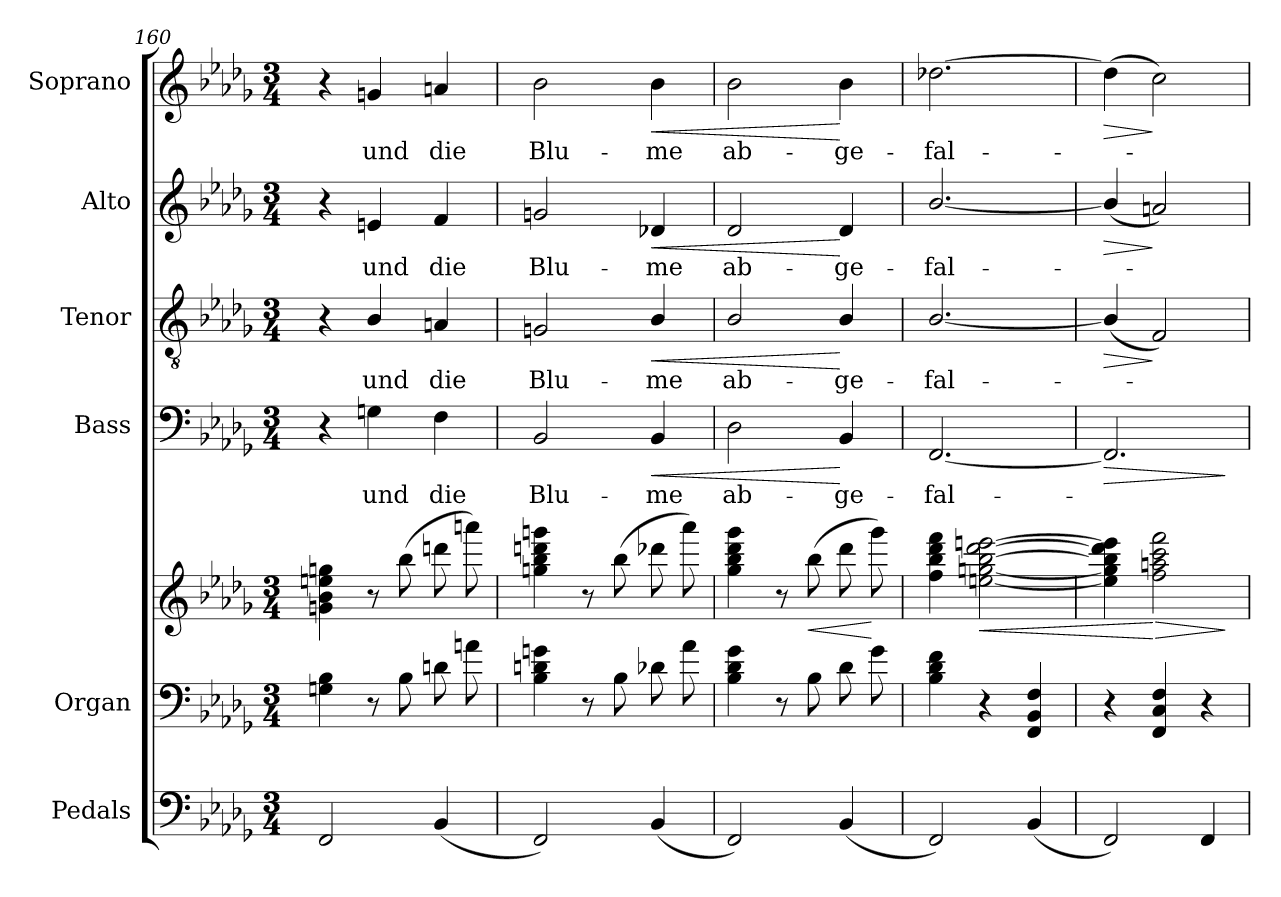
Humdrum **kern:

**kern	**kern	**kern	**dynam	**kern	**text	**dynam	**kern	**text	**dynam	**kern	**text	**dynam	**kern	**text	**dynam
*part6	*part5	*part5	*part5	*part4	*part4	*part4	*part3	*part3	*part3	*part2	*part2	*part2	*part1	*part1	*part1
*staff7	*staff6	*staff5	*staff5/6	*staff4	*staff4	*staff4	*staff3	*staff3	*staff3	*staff2	*staff2	*staff2	*staff1	*staff1	*staff1
*I"Pedals	*I"Organ	*	*	*I"Bass	*	*	*I"Tenor	*	*	*I"Alto	*	*	*I"Soprano	*	*
*	*I'Org.	*	*	*I'B.	*	*	*I'T.	*	*	*I'A.	*	*	*I'S.	*	*
*clefF4	*clefF4	*clefG2	*	*clefF4	*	*	*clefGv2	*	*	*clefG2	*	*	*clefG2	*	*
*	*	*	*	*	*	*	*ITrd7c12	*	*	*	*	*	*	*	*
*k[b-e-a-d-g-]	*k[b-e-a-d-g-]	*k[b-e-a-d-g-]	*	*k[b-e-a-d-g-]	*	*	*k[b-e-a-d-g-]	*	*	*k[b-e-a-d-g-]	*	*	*k[b-e-a-d-g-]	*	*
*b-:	*b-:	*b-:	*	*b-:	*	*	*b-:	*	*	*b-:	*	*	*b-:	*	*
*M3/4	*M3/4	*M3/4	*	*M3/4	*	*	*M3/4	*	*	*M3/4	*	*	*M3/4	*	*
=160	=160	=160	=160	=160	=160	=160	=160	=160	=160	=160	=160	=160	=160	=160	=160
2FFi/	4Gni\ 4B-i	4gni\ 4b-i 4eeni 4ggni	.	4r	.	.	4r	.	.	4r	.	.	4r	.	.
!	!	!	!	!	!LO:LY:b:color=#000000	!	!	!	!	!	!	!	!	!	!
!	!	!	!	!	!	!	!	!LO:LY:b:color=#000000	!	!	!	!	!	!	!
!	!	!	!	!	!	!	!	!	!	!	!LO:LY:b:color=#000000	!	!	!	!
!	!	!	!	!	!	!	!	!	!	!	!	!	!	!LO:LY:b:color=#000000	!
.	8r	8r	.	4Gni\	und	.	4BB-i/	und	.	4eni/	und	.	4gni/	und	.
.	8B-i\	(8bb-i\	.	.	.	.	.	.	.	.	.	.	.	.	.
!	!	!	!	!	!LO:LY:b:color=#000000	!	!	!	!	!	!	!	!	!	!
!	!	!	!	!	!	!	!	!LO:LY:b:color=#000000	!	!	!	!	!	!	!
!	!	!	!	!	!	!	!	!	!	!	!LO:LY:b:color=#000000	!	!	!	!
!	!	!	!	!	!	!	!	!	!	!	!	!	!	!LO:LY:b:color=#000000	!
(4BB-i/	8dni\	8dddni\	.	4Fi\	die	.	4AAni/	die	.	4fi/	die	.	4ani/	die	.
.	8ani\	8aaani\)	.	.	.	.	.	.	.	.	.	.	.	.	.
=161	=161	=161	=161	=161	=161	=161	=161	=161	=161	=161	=161	=161	=161	=161	=161
!	!	!	!	!	!LO:LY:b:color=#000000	!	!	!	!	!	!	!	!	!	!
!	!	!	!	!	!	!	!	!LO:LY:b:color=#000000	!	!	!	!	!	!	!
!	!	!	!	!	!	!	!	!	!	!	!LO:LY:b:color=#000000	!	!	!	!
!	!	!	!	!	!	!	!	!	!	!	!	!	!	!LO:LY:b:color=#000000	!
2FFi/)	4B-i\ 4dni 4gni	4ggni\ 4bb-i 4dddni 4gggni	.	2BB-i/	Blu-	.	2GGni/	Blu-	.	2gni/	Blu-	.	2b-i\	Blu-	.
.	8r	8r	.	.	.	.	.	.	.	.	.	.	.	.	.
.	8B-i\	(8bb-i\	.	.	.	.	.	.	.	.	.	.	.	.	.
!	!	!	!	!	!LO:LY:b:color=#000000	!LO:HP:b	!	!	!	!	!	!	!	!	!
!	!	!	!	!	!	!	!	!LO:LY:b:color=#000000	!LO:HP:b	!	!	!	!	!	!
!	!	!	!	!	!	!	!	!	!	!	!LO:LY:b:color=#000000	!LO:HP:b	!	!	!
!	!	!	!	!	!	!	!	!	!	!	!	!	!	!LO:LY:b:color=#000000	!LO:HP:b
(4BB-i/	8d-Xi\	8ddd-Xi\	.	4BB-i/	-me	<	4BB-i/	-me	<	4d-Xi/	-me	<	4b-i\	-me	<
.	8a-i\	8aaa-i\)	.	.	.	.	.	.	.	.	.	.	.	.	.
=162	=162	=162	=162	=162	=162	=162	=162	=162	=162	=162	=162	=162	=162	=162	=162
!	!	!	!	!	!LO:LY:b:color=#000000	!	!	!	!	!	!	!	!	!	!
!	!	!	!	!	!	!	!	!LO:LY:b:color=#000000	!	!	!	!	!	!	!
!	!	!	!	!	!	!	!	!	!	!	!LO:LY:b:color=#000000	!	!	!	!
!	!	!	!	!	!	!	!	!	!	!	!	!	!	!LO:LY:b:color=#000000	!
2FFi/)	4B-i\ 4d-i 4g-i	4gg-i\ 4bb-i 4ddd-i 4ggg-i	.	2D-i\	ab-	.	2BB-i/	ab-	.	2d-i/	ab-	.	2b-i\	ab-	.
.	8r	8r	.	.	.	.	.	.	.	.	.	.	.	.	.
!	!	!	!LO:HP:b	!	!	!	!	!	!	!	!	!	!	!	!
.	8B-i\	(8bb-i\	<	.	.	.	.	.	.	.	.	.	.	.	.
!	!	!	!	!	!LO:LY:b:color=#000000	!	!	!	!	!	!	!	!	!	!
!	!	!	!	!	!	!	!	!LO:LY:b:color=#000000	!	!	!	!	!	!	!
!	!	!	!	!	!	!	!	!	!	!	!LO:LY:b:color=#000000	!	!	!	!
!	!	!	!	!	!	!	!	!	!	!	!	!	!	!LO:LY:b:color=#000000	!
(4BB-i/	8d-i\	8ddd-i\	.	4BB-i/	-ge-	[	4BB-i/	-ge-	[	4d-i/	-ge-	[	4b-i\	-ge-	[
.	8g-i\	8ggg-i\)	[	.	.	.	.	.	.	.	.	.	.	.	.
!!LO:PB:g=z
=163	=163	=163	=163	=163	=163	=163	=163	=163	=163	=163	=163	=163	=163	=163	=163
!	!	!	!	!	!LO:LY:b:color=#000000	!	!	!	!	!	!	!	!	!	!
!	!	!	!	!	!	!	!	!LO:LY:b:color=#000000	!	!	!	!	!	!	!
!	!	!	!	!	!	!	!	!	!	!	!LO:LY:b:color=#000000	!	!	!	!
!	!	!	!	!	!	!	!	!	!	!	!	!	!	!LO:LY:b:color=#000000	!
2FFi/)	4B-i\ 4d-i 4fi	4ffi\ 4bb-i 4ddd-i 4fffi	.	[2.FFi/	-fal-	.	[2.BB-i/	-fal-	.	[2.b-i/	-fal-	.	[2.dd-Xi\	-fal-	.
!	!	!	!LO:HP:b	!	!	!	!	!	!	!	!	!	!	!	!
.	4r	[2eeni\ [2ggni [2bb-i [2ddd-i [2eeeni	<	.	.	.	.	.	.	.	.	.	.	.	.
(4BB-i/	4FFi/ 4BB-i 4Fi	.	.	.	.	.	.	.	.	.	.	.	.	.	.
=164	=164	=164	=164	=164	=164	=164	=164	=164	=164	=164	=164	=164	=164	=164	=164
!	!	!	!	!	!	!LO:HP:b	!	!	!LO:HP:b	!	!	!LO:HP:b	!	!	!LO:HP:b
2FFi/)	4r	4eei\] 4ggi] 4bb-i] 4ddd-i] 4eeei]	.	2.FFi/]	.	>	(4BB-i/]	.	>	(4b-i/]	.	>	(4dd-i\]	.	>
!	!	!	!LO:HP:n=1:b	!	!	!	!	!	!	!	!	!	!	!	!
.	4FFi/ 4Ci 4Fi	2ffi\ 2aani 2ccci 2fffi	[ >	.	.	.	2FFi/)	.	]	2ani/)	.	]	2cci\)	.	]
4FFi/	4r	.	.	.	.	.	.	.	.	.	.	.	.	.	.
.	.	.	]	.	.	]	.	.	.	.	.	.	.	.	.
=	=	=	=	=	=	=	=	=	=	=	=	=	=	=	=
*-	*-	*-	*-	*-	*-	*-	*-	*-	*-	*-	*-	*-	*-	*-	*-
